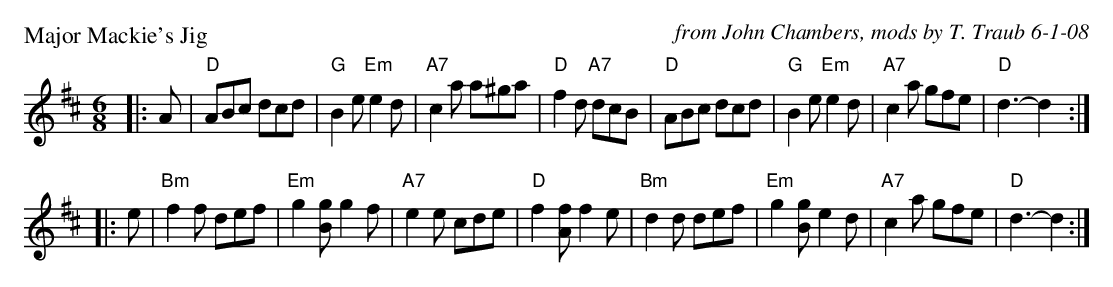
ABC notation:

X:1
P: Major Mackie's Jig
C: from John Chambers, mods by T. Traub 6-1-08
M: 6/8
L: 1/8
K: D
|: A| "D"ABc dcd | "G"B2e "Em"e2d | "A7"c2a a^ga | "D"f2d "A7"dcB \
| "D"ABc dcd | "G"B2e "Em"e2d | "A7"c2a gfe | "D"d3- d2 :|
|: e \
| "Bm"f2f def | "Em"g2[gB] g2f | "A7"e2e cde | "D"f2[fA] f2e \
| "Bm"d2d def | "Em"g2[gB] e2d | "A7"c2a gfe | "D"d3- d2 :|
